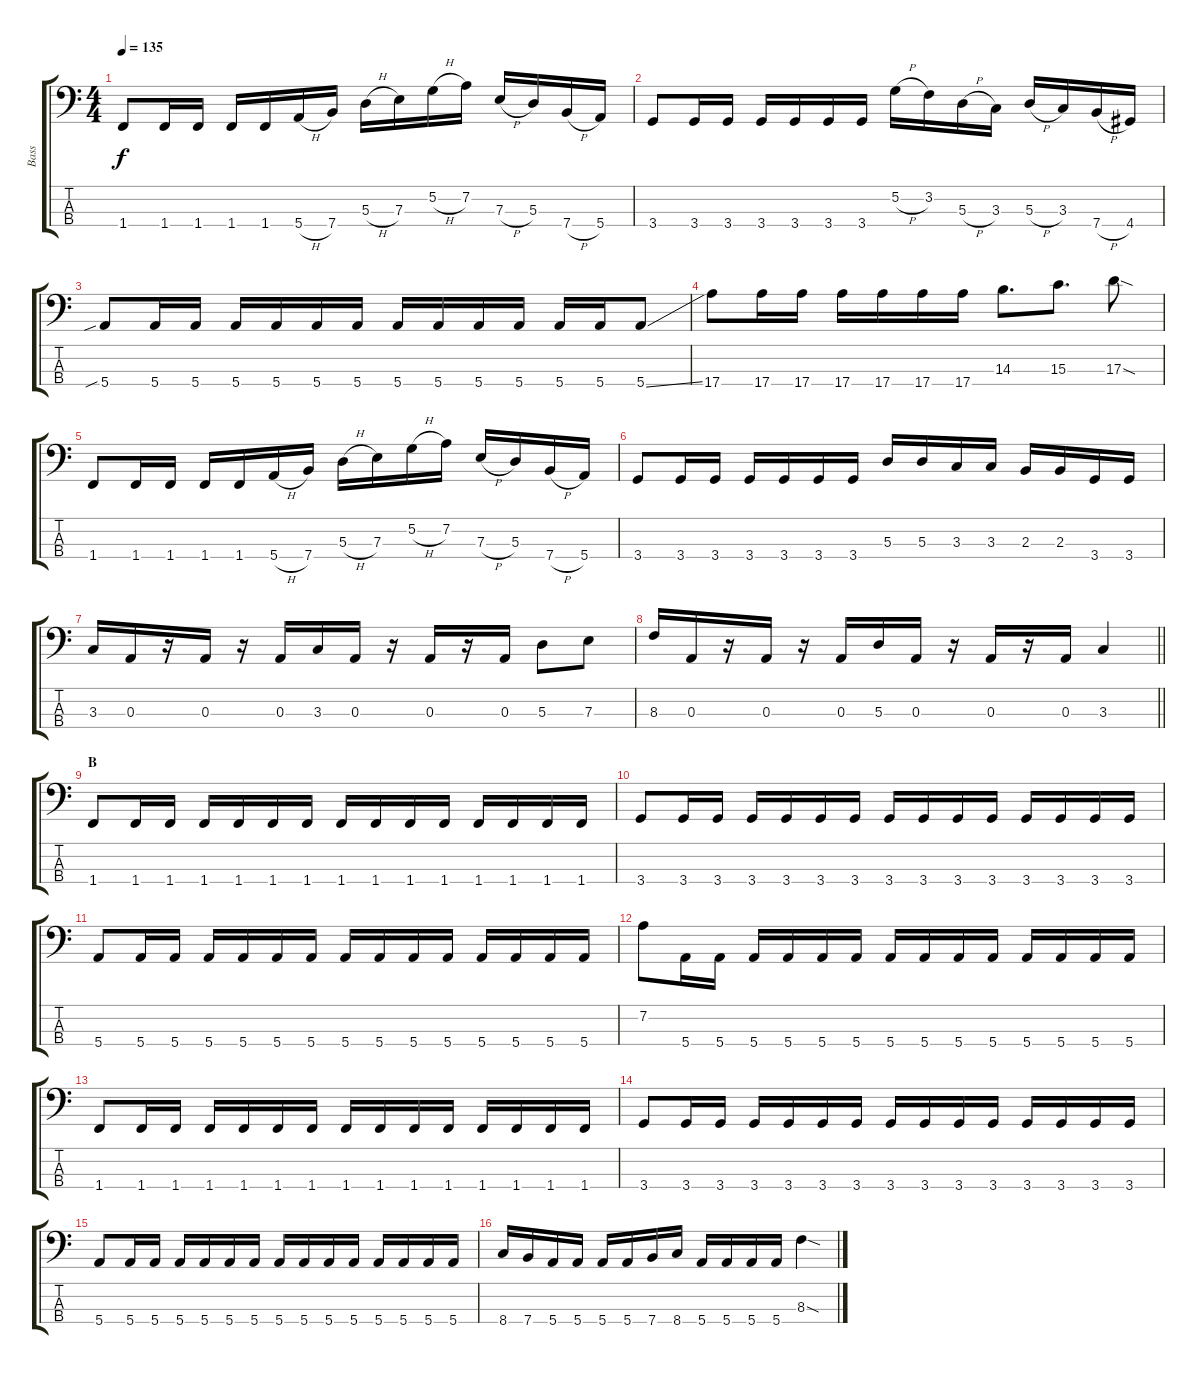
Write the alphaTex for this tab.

\track ("Bass" "Bass") {instrument electricbassfinger}
\staff {score tabs}
\tuning (G2 D2 A1 E1) {hide}
\ts (4 4)
\tempo 135
\clef f4
\ks c
1.4.8{dy f} 1.4.16 1.4.16 1.4.16 1.4.16 5.4{h}.16 7.4.16 5.3{h}.16 7.3.16 5.2{h}.16 7.2.16 7.3{h}.16 5.3.16 7.4{h}.16 5.4.16 |
3.4.8 3.4.16 3.4.16 3.4.16 3.4.16 3.4.16 3.4.16 5.2{h}.16 3.2.16 5.3{h}.16 3.3.16 5.3{h}.16 3.3.16 7.4{h}.16 4.4.16 |
5.4{sib}.8 5.4.16 5.4.16 5.4.16 5.4.16 5.4.16 5.4.16 5.4.16 5.4.16 5.4.16 5.4.16 5.4.16 5.4.16 5.4{ss}.8 |
17.4.8 17.4.16 17.4.16 17.4.16 17.4.16 17.4.16 17.4.16 14.3.8{d} 15.3.8{d} 17.3{sod}.8 |
1.4.8 1.4.16 1.4.16 1.4.16 1.4.16 5.4{h}.16 7.4.16 5.3{h}.16 7.3.16 5.2{h}.16 7.2.16 7.3{h}.16 5.3.16 7.4{h}.16 5.4.16 |
3.4.8 3.4.16 3.4.16 3.4.16 3.4.16 3.4.16 3.4.16 5.3.16 5.3.16 3.3.16 3.3.16 2.3.16 2.3.16 3.4.16 3.4.16 |
3.3.16 0.3.16 r.16 0.3.16 r.16 0.3.16 3.3.16 0.3.16 r.16 0.3.16 r.16 0.3.16 5.3.8 7.3.8 |
\barLineRight lightlight
8.3.16 0.3.16 r.16 0.3.16 r.16 0.3.16 5.3.16 0.3.16 r.16 0.3.16 r.16 0.3.16 3.3.4 |
\section ("" "B")
1.4.8 1.4.16 1.4.16 1.4.16 1.4.16 1.4.16 1.4.16 1.4.16 1.4.16 1.4.16 1.4.16 1.4.16 1.4.16 1.4.16 1.4.16 |
3.4.8 3.4.16 3.4.16 3.4.16 3.4.16 3.4.16 3.4.16 3.4.16 3.4.16 3.4.16 3.4.16 3.4.16 3.4.16 3.4.16 3.4.16 |
5.4.8 5.4.16 5.4.16 5.4.16 5.4.16 5.4.16 5.4.16 5.4.16 5.4.16 5.4.16 5.4.16 5.4.16 5.4.16 5.4.16 5.4.16 |
7.2.8 5.4.16 5.4.16 5.4.16 5.4.16 5.4.16 5.4.16 5.4.16 5.4.16 5.4.16 5.4.16 5.4.16 5.4.16 5.4.16 5.4.16 |
1.4.8 1.4.16 1.4.16 1.4.16 1.4.16 1.4.16 1.4.16 1.4.16 1.4.16 1.4.16 1.4.16 1.4.16 1.4.16 1.4.16 1.4.16 |
3.4.8 3.4.16 3.4.16 3.4.16 3.4.16 3.4.16 3.4.16 3.4.16 3.4.16 3.4.16 3.4.16 3.4.16 3.4.16 3.4.16 3.4.16 |
5.4.8 5.4.16 5.4.16 5.4.16 5.4.16 5.4.16 5.4.16 5.4.16 5.4.16 5.4.16 5.4.16 5.4.16 5.4.16 5.4.16 5.4.16 |
8.4.16 7.4.16 5.4.16 5.4.16 5.4.16 5.4.16 7.4.16 8.4.16 5.4.16 5.4.16 5.4.16 5.4.16 8.3{sod}.4
